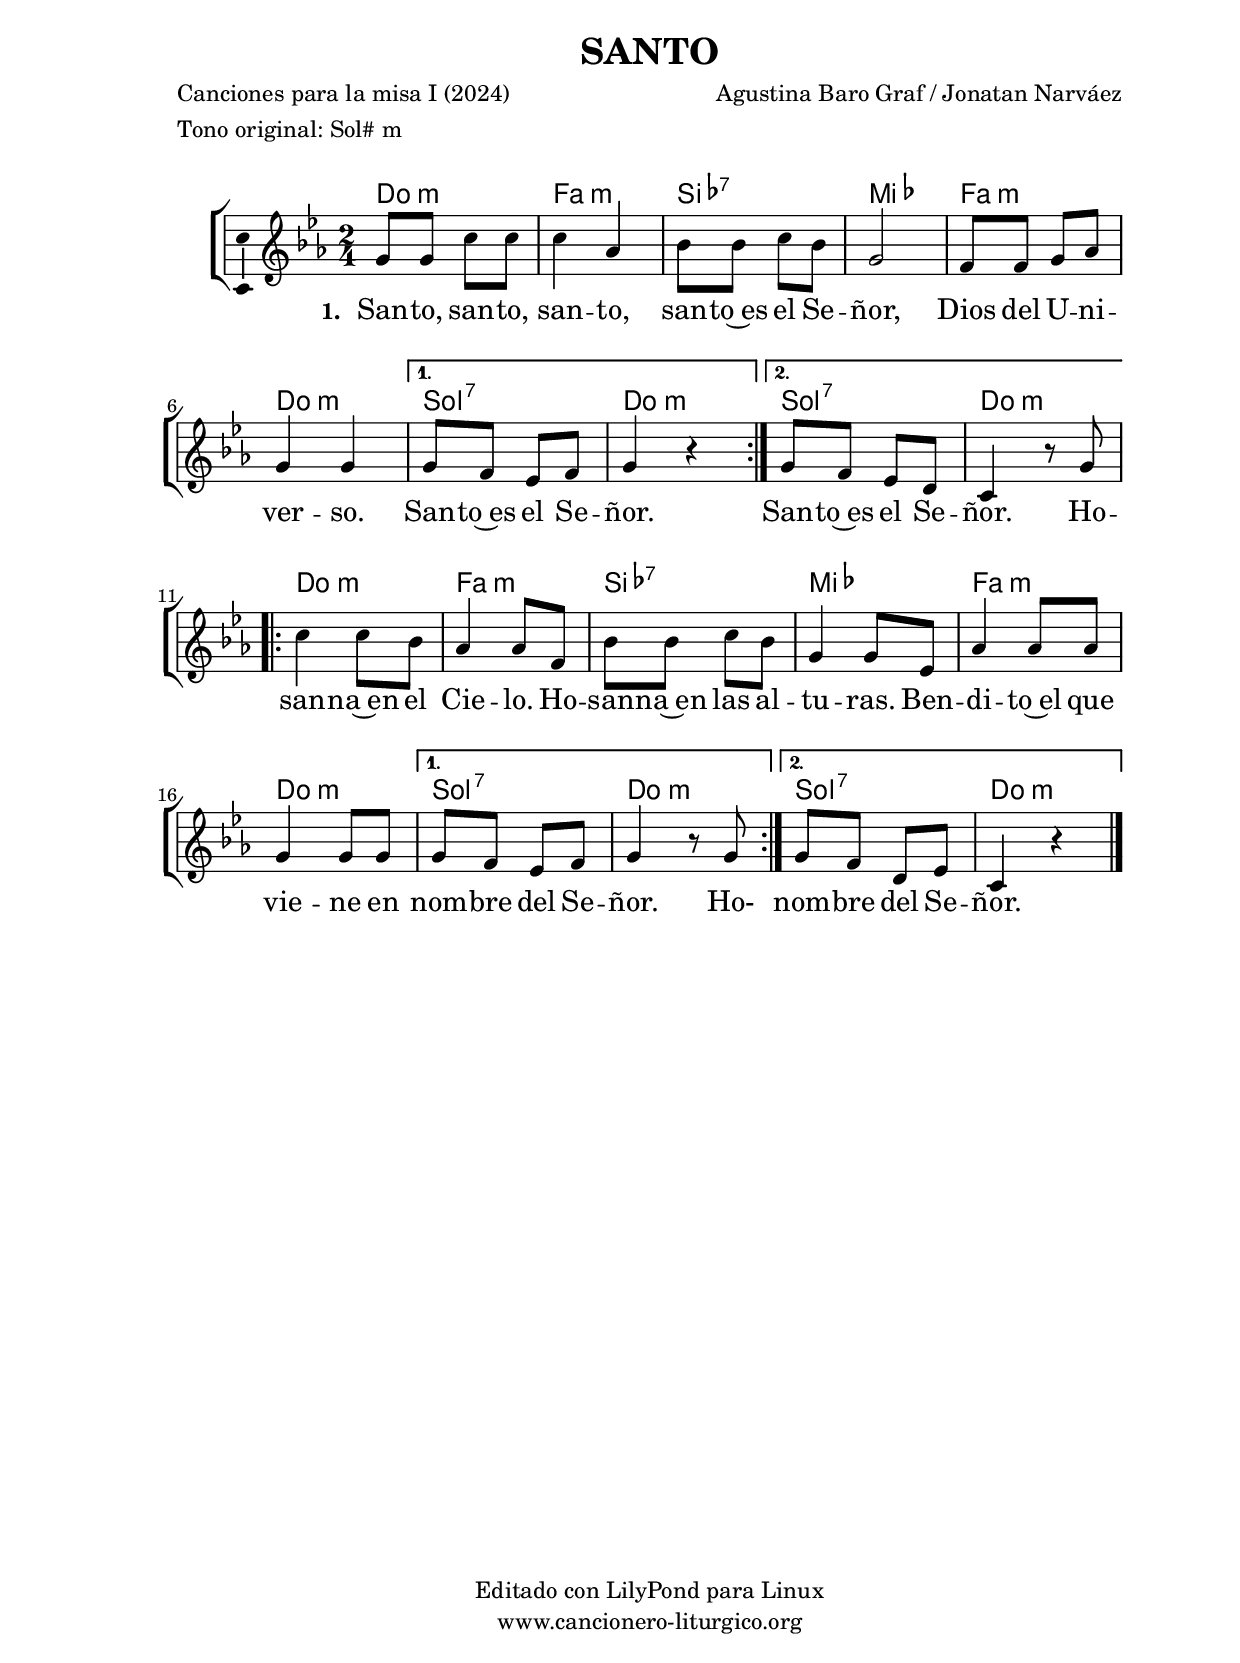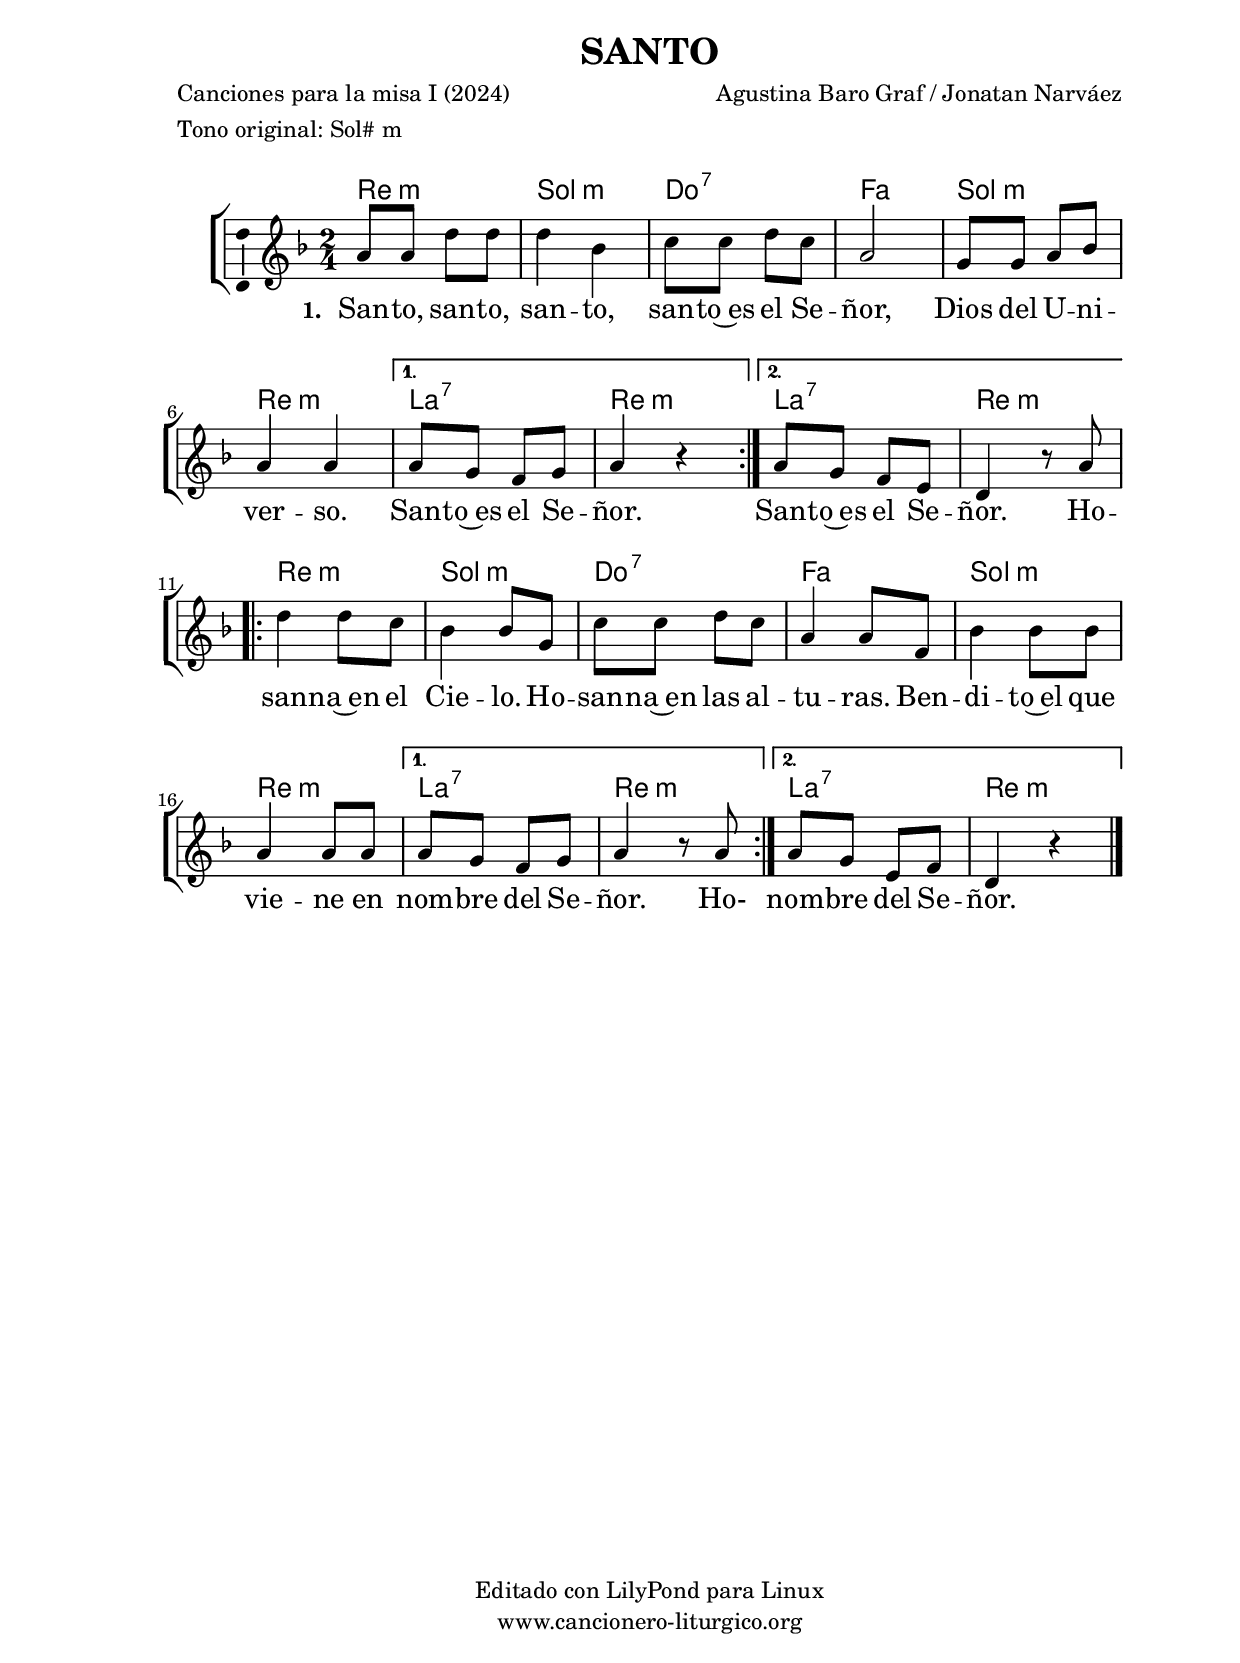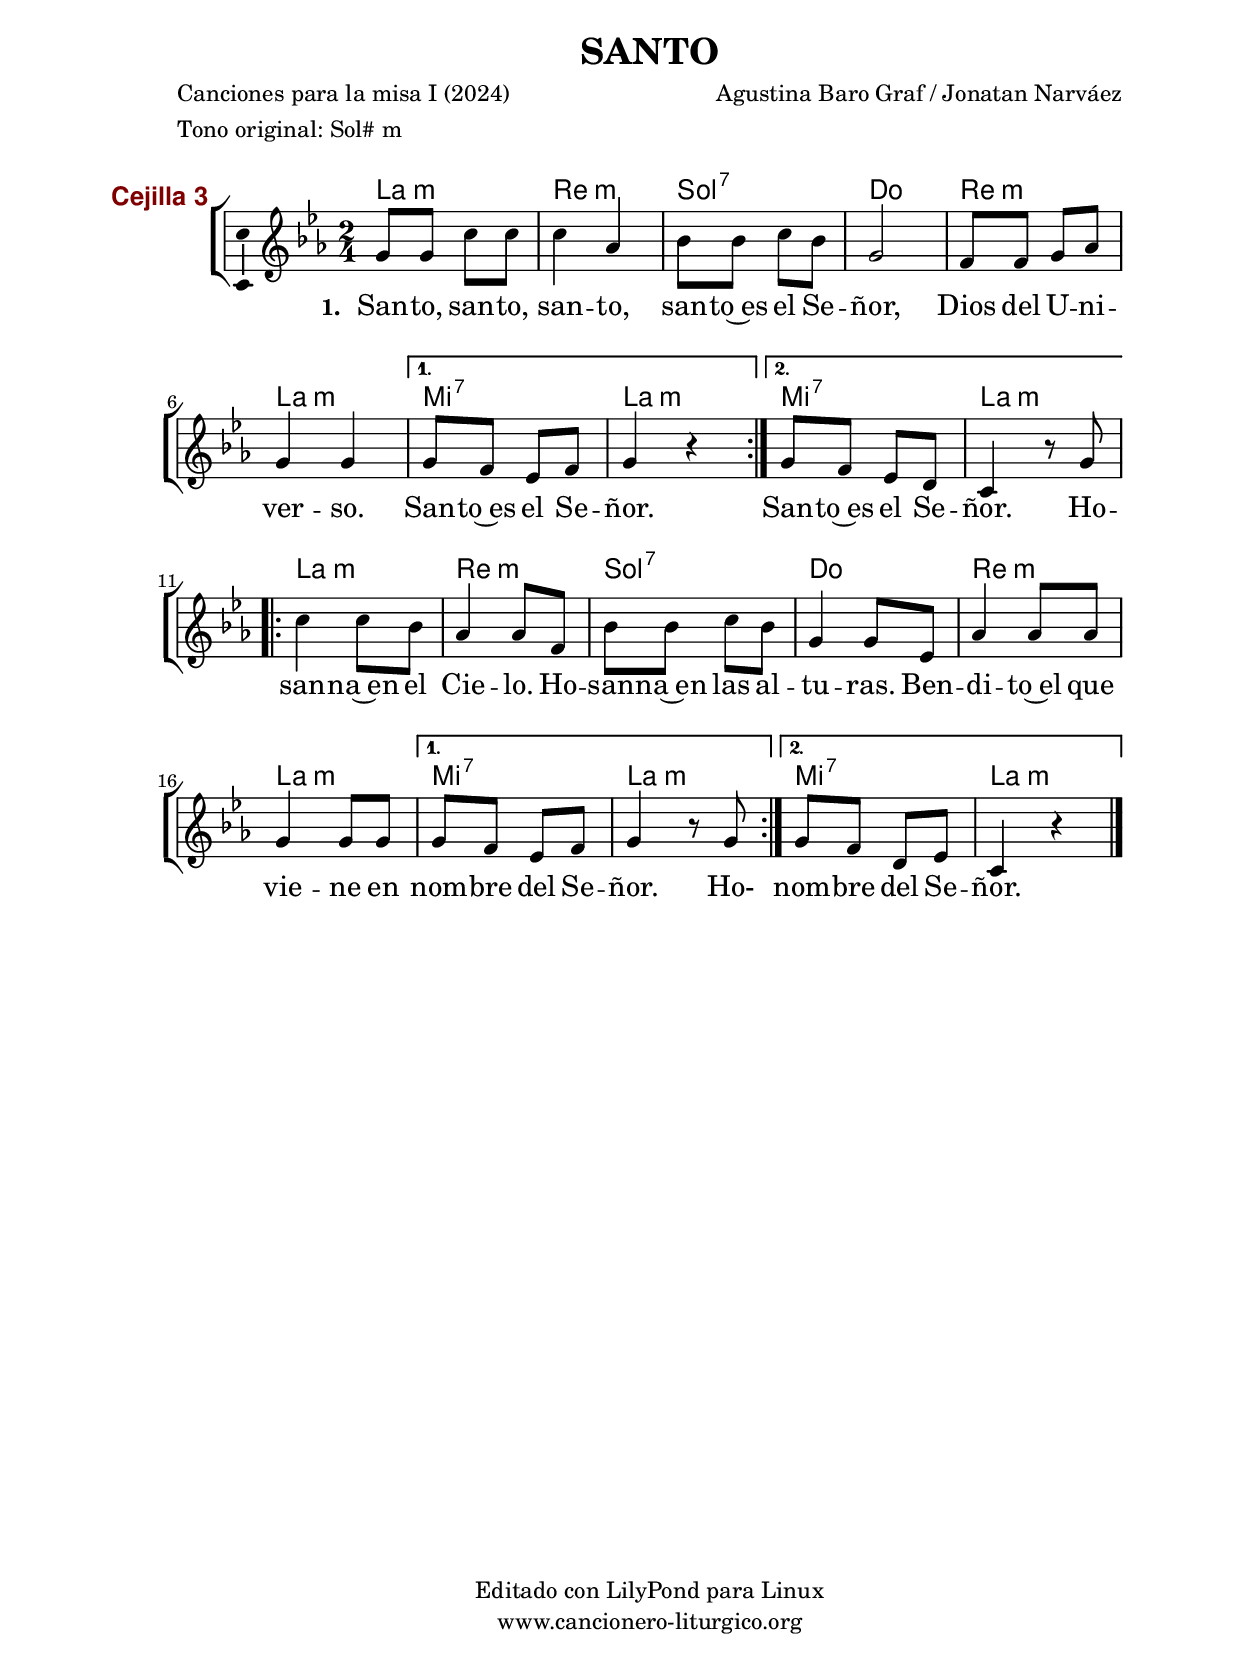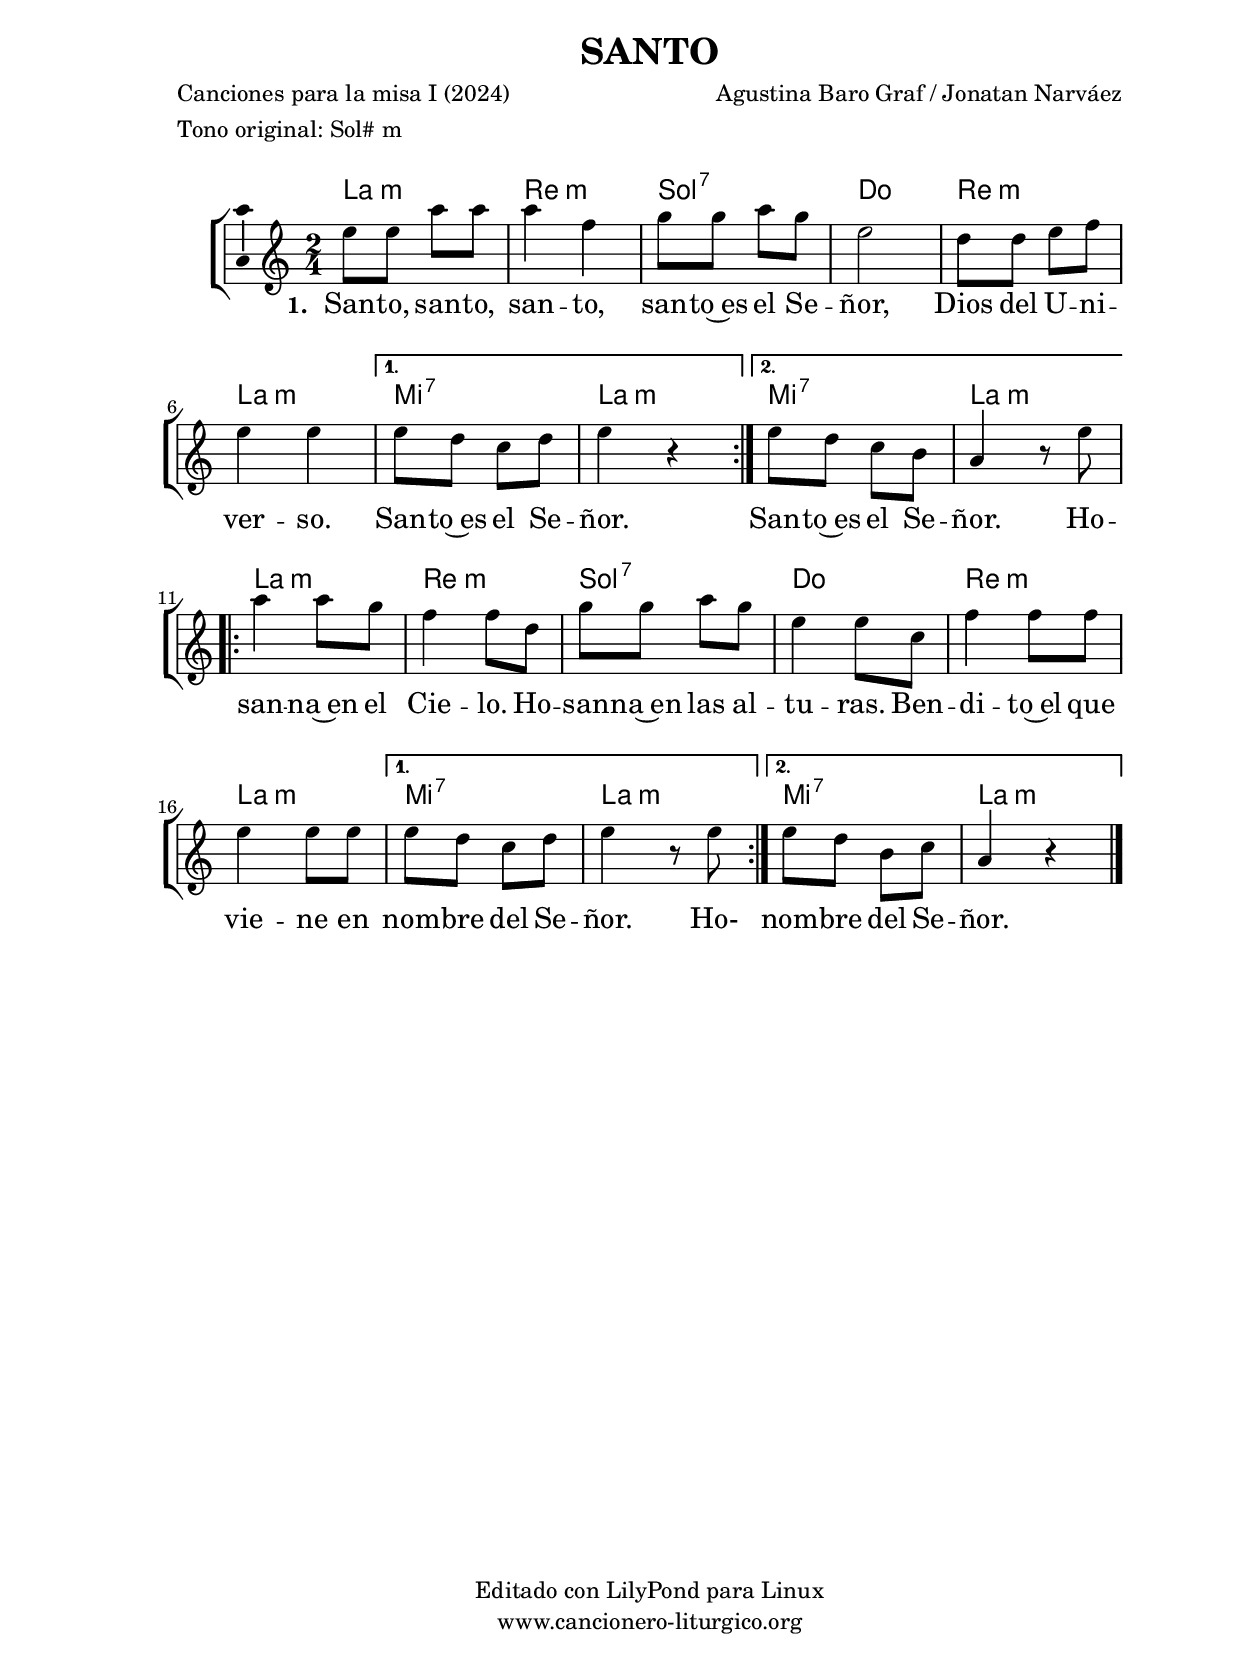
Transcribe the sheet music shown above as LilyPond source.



%versión de lilypond para la que se ha escrito esta partitura:
\version "2.16.0"

	%Tamaño papel
	#(set-default-paper-size "a4")
	%Tamaño partitura
	#(set-global-staff-size 20)
	%No responde al pulsar sobre una nota
	#(ly:set-option 'point-and-click #f)

%parámetros del encabezamiento:
\header {
	title = "SANTO"
	subtitle = ""
	composer = "Agustina Baro Graf / Jonatan Narváez"
	poet = "Canciones para la misa I (2024)"
	meter = "Tono original: Sol# m"
	arranger = ""
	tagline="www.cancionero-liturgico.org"
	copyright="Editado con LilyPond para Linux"
	tiempo = ""
	usos = "Sanctus"
	letra = ""
	}

%parámetros asociados al papel:
\paper  {
	oddHeaderMarkup = \markup {\fill-line { \on-the-fly #not-first-page \fromproperty #'header:title \on-the-fly #not-first-page \fromproperty #'header:composer }}
	evenHeaderMarkup = \markup {\fill-line { \fromproperty #'header:composer \fromproperty #'header:title }}
	#(set-paper-size "a4")
	print-page-number = ##f
	first-page-number = 1
	print-first-page-number = ##f
%	head-separation = 3.0 \cm
	top-margin = 2.0 \cm
	bottom-margin = 0.5\cm
%%%	bottom-margin = -1.0\cm
	left-margin = 3.0 \cm
	line-width = 16.0 \cm 
	indent = 8\mm
	interscoreline = 2.\mm
	between-system-space = 15\mm
%	para que las partituras no llenen la hoja:
	ragged-bottom = ##t
%	idem para la última hoja:
	ragged-last-bottom = ##f
%	para que las partituras llenen el ancho del papel:
	ragged-last = ##f
	after-title-space = 2.5 \cm
%page-count=1
%system-count=8

	%Flexible Vertical Spacing
%	markup-markup-spacing =
%	#'((basic-distance . 15) (minimum-distance . 15) (padding . 3))
	markup-system-spacing =
	#'((basic-distance . 15) (minimum-distance . 15) (padding . 3))
	system-system-spacing =
	#'((basic-distance . 15) (minimum-distance . 15) (padding . 3))
	score-system-spacing =
	#'((basic-distance . 15) (minimum-distance . 15) (padding . 5))
%	top-system-spacing = % header
%	#'((basic-distance . 8) (minimum-distance . 0) (padding . 0))
%	top-markup-spacing =
%	#'((basic-distance . 20) (minimum-distance . 20) (padding . 0))
	last-bottom-spacing = % footer
	#'((basic-distance . 5) (minimum-distance . 5) (padding . 0))
%	score-markup-spacing =
%	#'((basic-distance . 16) (minimum-distance . 13) (padding . 0))

	}


%parámetros que afectan a toda la partitura:
global =  {
	%clave de sol (G):
	\clef G
	%armadura:
	\transpose gis c
	\key gis \minor
	\tempo 4=83
	\set Score.tempoHideNote = ##t
	}


acordes = {
	\italianChords
	\chordmode {
	\transpose gis c
{

\repeat volta 2 {
gis2:m cis:m fis:7 b cis:m gis:m
}
\alternative {
{
dis2:7 gis:m
}
{
dis2:7 gis:m
}
}

\repeat volta 2 {
gis2:m cis:m fis:7 b cis:m gis:m
}
\alternative {
{
dis2:7 gis:m
}
{
dis2:7 gis:m
}
}

	}
	}
}


melodia = 
	\transpose gis c'
{
\time 2/4

\relative c'{

%\phrasingSlurDashed

\repeat volta 2 {
dis8 dis gis gis
gis4 e
fis8 fis gis fis
dis2
cis8 cis dis e
dis4 dis
}
\alternative {
{
dis8 cis b cis
dis4 r4
}
{
dis8 cis b ais
gis4 r8 dis'8
}
}

%\bar "||"
\break

\repeat volta 2 {
gis4 gis8 fis
e4 e8 cis
fis8 fis gis fis
dis4 dis8 b
e4 e8 e
dis4 dis8 dis
}
\alternative {
{
dis8 cis b cis
dis4 r8 dis8
}
{
dis8 cis ais b
gis4 r4
}
}

\bar "|."

}
}


texto = \lyricmode {
\set stanza =#"1. "
San -- to, san -- to, san -- to,
san -- to~es el Se -- ñor,
Dios del U -- ni -- ver -- so.
San -- to~es el Se -- ñor.
San -- to~es el Se -- ñor.

Ho -- san -- na~en el Cie -- lo.
Ho -- san -- na~en las al -- tu -- ras.
Ben -- di -- to~el que vie -- ne
en nom -- bre del Se -- ñor.
Ho-
nom -- bre del Se -- ñor.

}

textodos = \lyricmode {
\set stanza =#"2. "

}


acordesStaff = \context ChordNames = acordesStaff <<
	\set chordChanges = ##t
	\acordes
	>>


%%%%%%%%%%%%%%%%%%%%%%%%%%%%%%%%%%% CEJILLA %%%%%%%%%%%%%%%%%%%%%%%%%%%%%%%%%%%
acordescejilla = {
%%%	\override ChordNames.ChordName #'font-size = #-1
%%%	\override ChordNames.ChordName #'font-series = #'bold
	\transpose c a {
		\acordes
		}
	}

acordescejillaStaff = \context ChordNames = acordescejillaStaff <<
	\set Staff.instrumentName = \markup \with-color #darkred \larger \bold \sans "Cejilla 3"
	\set chordChanges = ##t
	\acordescejilla
	>>
%%%%%%%%%%%%%%%%%%%%%%%%%%%%%%%%%%% CEJILLA %%%%%%%%%%%%%%%%%%%%%%%%%%%%%%%%%%%


vozStaff = \context Voice = vozStaff
\with {\consists "Ambitus_engraver"}
<<
%	\set Staff.instrumentName = ""
%	\set Staff.shortInstrumentName = ""
%	\set Staff.midiInstrument = #"clarinet"
%	\set Staff.midiInstrument = #"cello"
	\set Staff.midiInstrument = #"flute"
%	\set Staff.midiInstrument = #"electric guitar (jazz)"
%	\set Staff.midiInstrument = #"english horn"
%	\set Staff.midiInstrument = #"violin"
%	\set Staff.midiInstrument = #"glockenspiel"
	\set Staff.midiMinimumVolume = #0.7
	\set Staff.midiMaximumVolume = #0.9
	\global
	\melodia
	>>


textoStaff = \context Lyrics = textoStaff <<
	\lyricsto vozStaff \texto
	>>

textodosStaff = \context Lyrics = textodosStaff <<
	\lyricsto vozStaff \textodos
	>>


\book {
	\score {
		\context ChoirStaff {
			\override StaffGroup.SystemStartBracket #'collapse-height = #1
			\override Score.SystemStartBar #'collapse-height = #1
			<<
			\acordesStaff
			\vozStaff
			\textoStaff
			\textodosStaff
			>>
			}
		\layout {
	    		\context {
				\Lyrics
				\override LyricText #'font-size = #2
				}
	   		 \context {
				\Score
				\override StaffSymbol #'staff-space = #(magstep +3)
				}
			}
		}
	\score {
		\unfoldRepeats
		\context ChoirStaff {
			<<
			\acordesStaff
			\vozStaff
			>>
			}
		\midi {
	  		\context {
	  			\Score
				tempoWholesPerMinute = #(ly:make-moment 70 4)
				}
			}
		}
	}


%Partitura para guitarra
#(define output-suffix "G")
\book {
	\score {
		\context ChoirStaff {
			\override StaffGroup.SystemStartBracket #'collapse-height = #1
			\override Score.SystemStartBar #'collapse-height = #1
			<<
			\acordescejillaStaff
			\vozStaff
			\textoStaff
			\textodosStaff
			>>
			}
		\layout {
%%%%%%%%%%%%%%%%%%%%%%%%%%%%%%%%%%% CEJILLA %%%%%%%%%%%%%%%%%%%%%%%%%%%%%%%%%%%
			\context {
				\ChordNames \consists Instrument_name_engraver
				}
%%%%%%%%%%%%%%%%%%%%%%%%%%%%%%%%%%% CEJILLA %%%%%%%%%%%%%%%%%%%%%%%%%%%%%%%%%%%
	    		\context {
				\Lyrics
				\override LyricText #'font-size = #2
				}
	   		 \context {
				\Score
				\override StaffSymbol #'staff-space = #(magstep +3)
				}
			}
		}
	}


#(define output-suffix "C")
\book {
	\score {
		\context ChoirStaff {
			\override StaffGroup.SystemStartBracket #'collapse-height = #1
			\override Score.SystemStartBar #'collapse-height = #1
\transpose c d
			<<
			\acordesStaff
			\vozStaff
			\textoStaff
			\textodosStaff
			>>
			}
		\layout {
	    		\context {
				\Lyrics
				\override LyricText #'font-size = #2
				}
	   		 \context {
				\Score
				\override StaffSymbol #'staff-space = #(magstep +3)
				}
			}
		}
	}


#(define output-suffix "S")
\book {
	\score {
		\context ChoirStaff {
			\override StaffGroup.SystemStartBracket #'collapse-height = #1
			\override Score.SystemStartBar #'collapse-height = #1
\transpose c a
			<<
			\acordesStaff
			\vozStaff
			\textoStaff
			\textodosStaff
			>>
			}
		\layout {
	    		\context {
				\Lyrics
				\override LyricText #'font-size = #2
				}
	   		 \context {
				\Score
				\override StaffSymbol #'staff-space = #(magstep +3)
				}
			}
		}
	}



